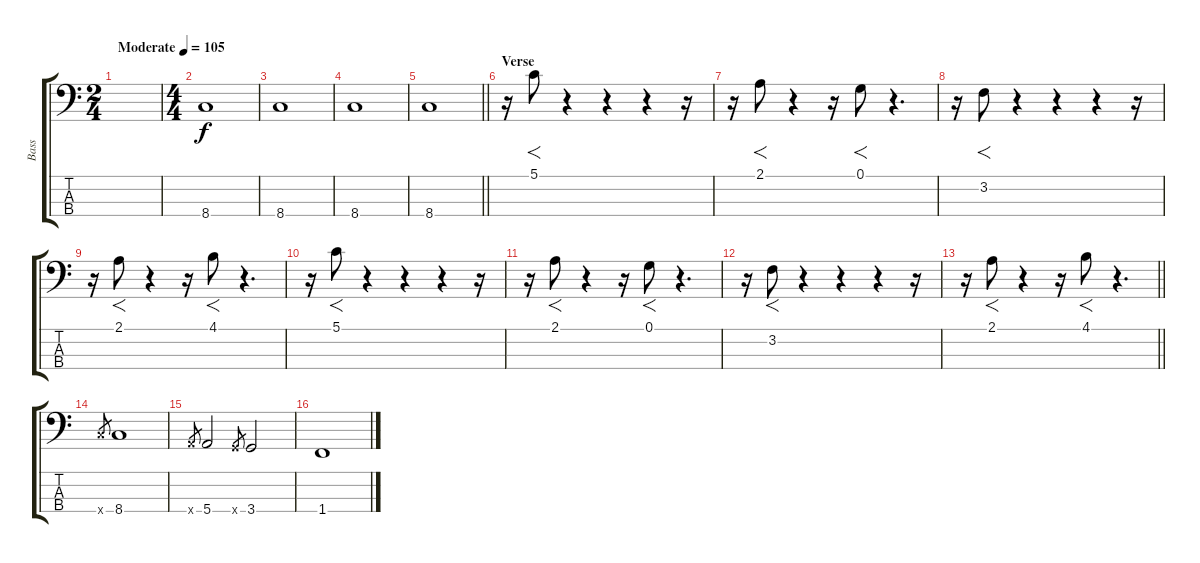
\track ("Bass" "Bass") {instrument electricbassfinger}
\staff {score tabs}
\tuning (G2 D2 A1 E1) {hide}
\ts (2 4)
\tempo (105 "Moderate")
\clef f4
\ks c
|
\ts (4 4)
8.4.1 |
8.4.1 |
8.4.1 |
\barLineRight lightlight
8.4.1 |
\section ("" "Verse")
r.16 5.1.8{f} r.4 r.4 r.4 r.16 |
r.16 2.1.8{f} r.4 r.16 0.1.8{f} r.4{d} |
r.16 3.2.8{f} r.4 r.4 r.4 r.16 |
r.16 2.1.8{f} r.4 r.16 4.1.8{f} r.4{d} |
r.16 5.1.8{f} r.4 r.4 r.4 r.16 |
r.16 2.1.8{f} r.4 r.16 0.1.8{f} r.4{d} |
r.16 3.2.8{f} r.4 r.4 r.4 r.16 |
\barLineRight lightlight
r.16 2.1.8{f} r.4 r.16 4.1.8{f} r.4{d} |
8.4{x}.8{gr} 8.4.1 |
5.4{x}.8{gr} 5.4.2 3.4{x}.8{gr} 3.4.2 |
1.4.1
